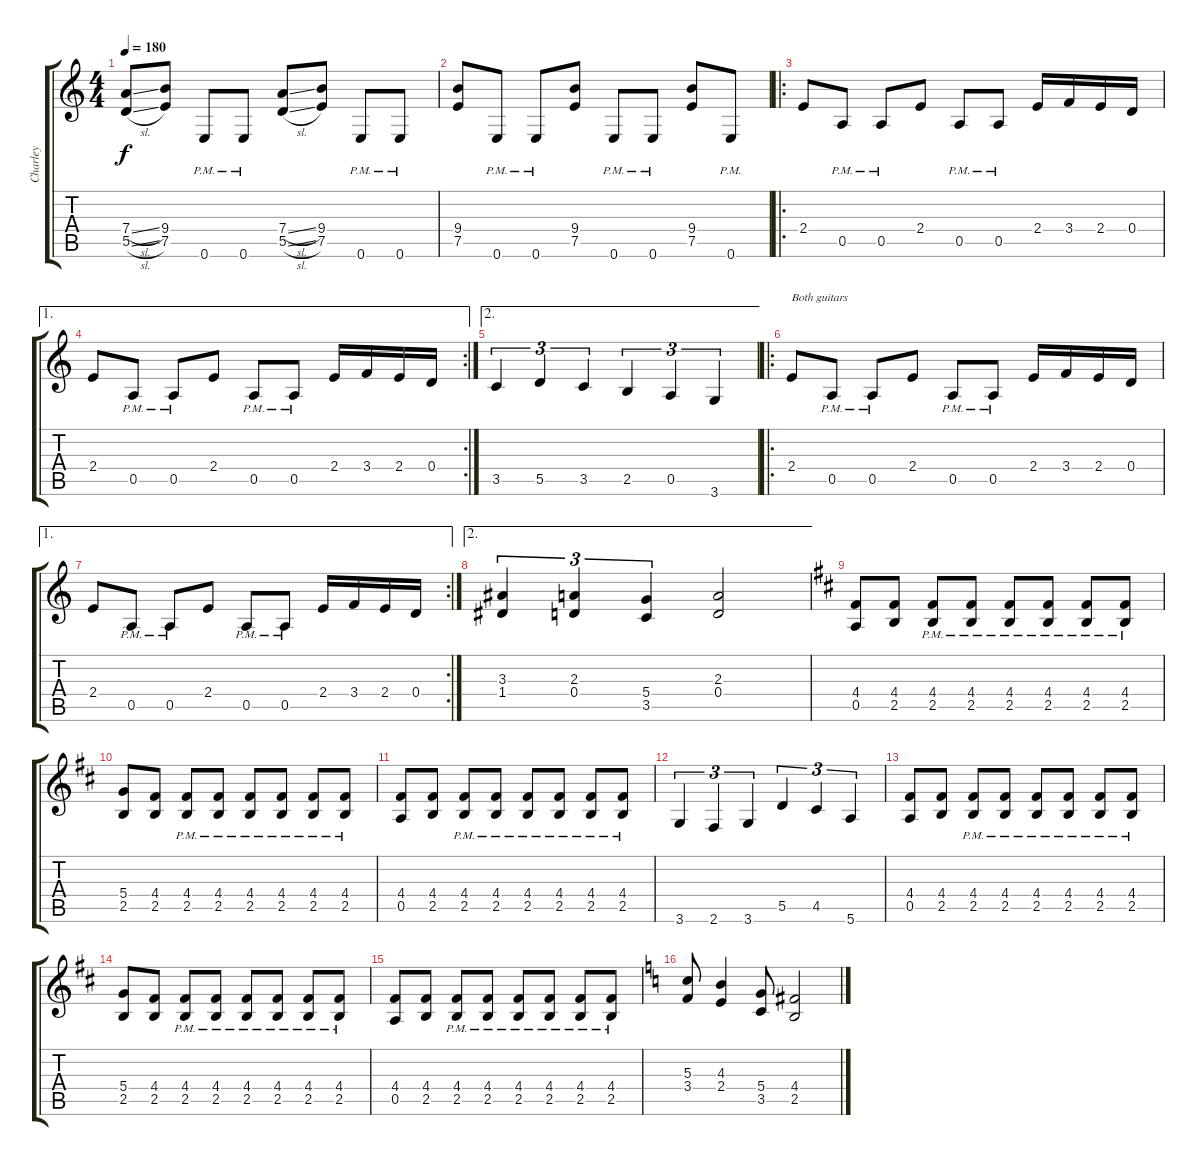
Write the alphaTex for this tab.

\track ("Charley" "Charley") {instrument overdrivenguitar}
\staff {score tabs}
\tuning (E4 B3 G3 D3 A2 E2) {hide}
\ts (4 4)
\tempo 180
\clef g2
\ks aminor
(7.4{sl} 5.5{sl}).8{dy f} (9.4 7.5).8 0.6{pm}.8 0.6{pm}.8 (7.4{sl} 5.5{sl}).8 (9.4 7.5).8 0.6{pm}.8 0.6{pm}.8 |
(9.4 7.5).8 0.6{pm}.8 0.6{pm}.8 (9.4 7.5).8 0.6{pm}.8 0.6{pm}.8 (9.4 7.5).8 0.6{pm}.8 |
\ro
2.4.8 0.5{pm}.8 0.5{pm}.8 2.4.8 0.5{pm}.8 0.5{pm}.8 2.4.16 3.4.16 2.4.16 0.4.16 |
\ae 1
\rc 2
2.4.8 0.5{pm}.8 0.5{pm}.8 2.4.8 0.5{pm}.8 0.5{pm}.8 2.4.16 3.4.16 2.4.16 0.4.16 |
\ae 2
3.5.4{tu (3 2)} 5.5.4{tu (3 2)} 3.5.4{tu (3 2)} 2.5.4{tu (3 2)} 0.5.4{tu (3 2)} 3.6.4{tu (3 2)} |
\ro
2.4.8{txt "Both guitars"} 0.5{pm}.8 0.5{pm}.8 2.4.8 0.5{pm}.8 0.5{pm}.8 2.4.16 3.4.16 2.4.16 0.4.16 |
\ae 1
\rc 2
2.4.8 0.5{pm}.8 0.5{pm}.8 2.4.8 0.5{pm}.8 0.5{pm}.8 2.4.16 3.4.16 2.4.16 0.4.16 |
\ae 2
(3.3 1.4).4{tu (3 2)} (2.3 0.4).4{tu (3 2)} (5.4 3.5).4{tu (3 2)} (2.3 0.4).2 |
\ks bminor
(4.4 0.5).8 (4.4 2.5).8 (4.4{pm} 2.5{pm}).8 (4.4{pm} 2.5{pm}).8 (4.4{pm} 2.5{pm}).8 (4.4{pm} 2.5{pm}).8 (4.4{pm} 2.5{pm}).8 (4.4{pm} 2.5{pm}).8 |
(5.4 2.5).8 (4.4 2.5).8 (4.4{pm} 2.5{pm}).8 (4.4{pm} 2.5{pm}).8 (4.4{pm} 2.5{pm}).8 (4.4{pm} 2.5{pm}).8 (4.4{pm} 2.5{pm}).8 (4.4{pm} 2.5{pm}).8 |
(4.4 0.5).8 (4.4 2.5).8 (4.4{pm} 2.5{pm}).8 (4.4{pm} 2.5{pm}).8 (4.4{pm} 2.5{pm}).8 (4.4{pm} 2.5{pm}).8 (4.4{pm} 2.5{pm}).8 (4.4{pm} 2.5{pm}).8 |
3.6.4{tu (3 2)} 2.6.4{tu (3 2)} 3.6.4{tu (3 2)} 5.5.4{tu (3 2)} 4.5.4{tu (3 2)} 5.6.4{tu (3 2)} |
(4.4 0.5).8 (4.4 2.5).8 (4.4{pm} 2.5{pm}).8 (4.4{pm} 2.5{pm}).8 (4.4{pm} 2.5{pm}).8 (4.4{pm} 2.5{pm}).8 (4.4{pm} 2.5{pm}).8 (4.4{pm} 2.5{pm}).8 |
(5.4 2.5).8 (4.4 2.5).8 (4.4{pm} 2.5{pm}).8 (4.4{pm} 2.5{pm}).8 (4.4{pm} 2.5{pm}).8 (4.4{pm} 2.5{pm}).8 (4.4{pm} 2.5{pm}).8 (4.4{pm} 2.5{pm}).8 |
(4.4 0.5).8 (4.4 2.5).8 (4.4{pm} 2.5{pm}).8 (4.4{pm} 2.5{pm}).8 (4.4{pm} 2.5{pm}).8 (4.4{pm} 2.5{pm}).8 (4.4{pm} 2.5{pm}).8 (4.4{pm} 2.5{pm}).8 |
\ks aminor
(5.3 3.4).8 (4.3 2.4).4 (5.4 3.5).8 (4.4 2.5).2
